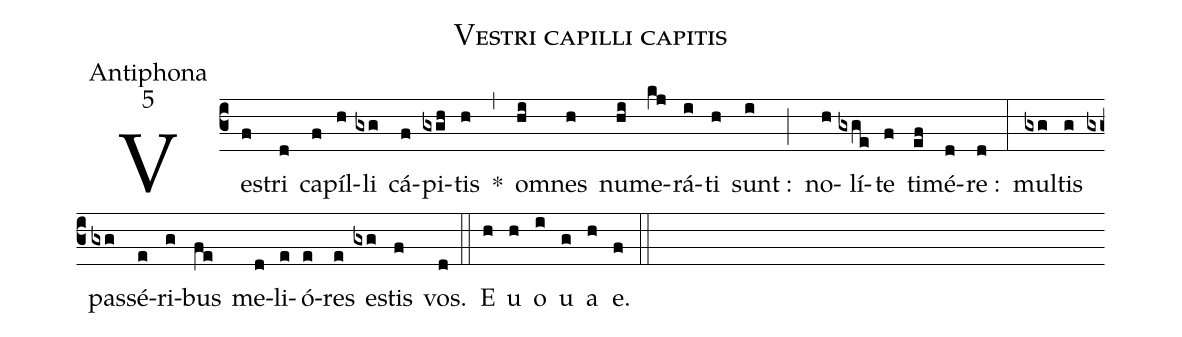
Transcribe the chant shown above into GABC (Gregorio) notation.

name:Vestri capilli capitis;
office-part:Antiphona;
mode:5;
%%
(c3)Ve(f)stri(d) ca(f)píl(h)li(gx!g) cá(f)pi(gx!gh)tis(h) <v>\gresixstar</v>(,) om(hi)nes(h) nu(hi)me(kj)rá(i)ti(h) sunt :(i) (;) no(h)lí(gx!ge)te(f) ti(ef)mé(d)re :(d) (:) mul(gx!g)tis(g) pas(gx!g)sé(e)ri(g)bus(fe) me(d)li(e)ó(e)res(e) e(gx!g)stis(f) vos.(d) (::) E(h) u(h) o(i) u(g) a(h) e.(f) (::)
